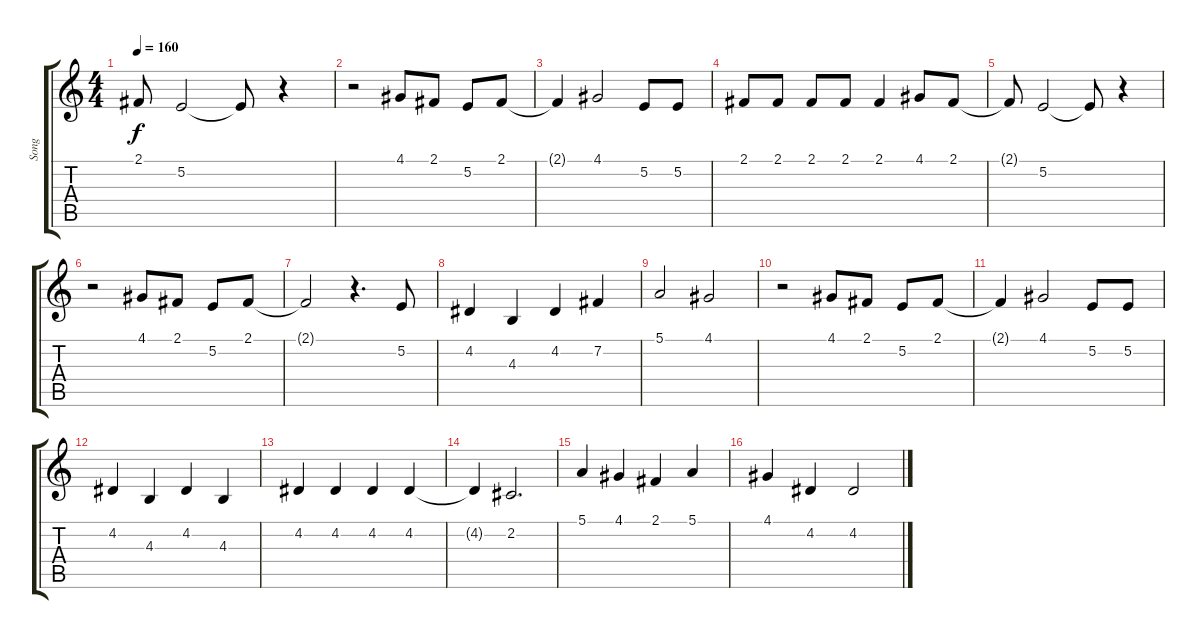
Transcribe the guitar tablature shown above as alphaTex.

\track ("Song" "Song") {instrument viola}
\staff {score tabs}
\tuning (E4 B3 G3 D3 A2 E2) {hide}
\ts (4 4)
\tempo 160
\clef g2
\ks c
2.1{t}.8{dy f} 5.2.2 5.2{t}.8 r.4 |
r.2 4.1.8 2.1.8 5.2.8 2.1.8 |
2.1{t}.4 4.1.2 5.2.8 5.2.8 |
2.1.8 2.1.8 2.1.8 2.1.8 2.1.4 4.1.8 2.1.8 |
2.1{t}.8 5.2.2 5.2{t}.8 r.4 |
r.2 4.1.8 2.1.8 5.2.8 2.1.8 |
2.1{t}.2 r.4{d} 5.2.8 |
4.2.4 4.3.4 4.2.4 7.2.4 |
5.1.2 4.1.2 |
r.2 4.1.8 2.1.8 5.2.8 2.1.8 |
2.1{t}.4 4.1.2 5.2.8 5.2.8 |
4.2.4 4.3.4 4.2.4 4.3.4 |
4.2.4 4.2.4 4.2.4 4.2.4 |
4.2{t}.4 2.2.2{d} |
5.1.4 4.1.4 2.1.4 5.1.4 |
4.1.4 4.2.4 4.2.2
